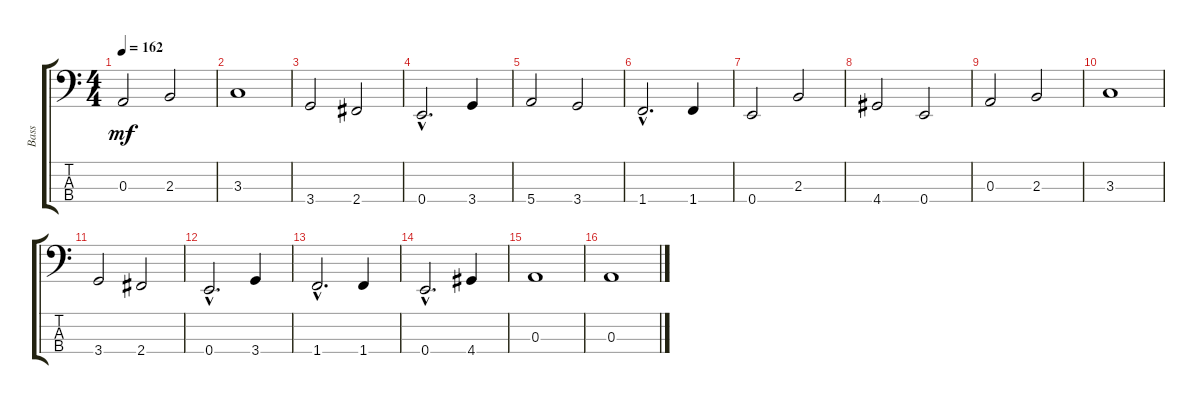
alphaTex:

\track ("Bass" "Bass") {instrument fretlessbass}
\staff {score tabs}
\tuning (G2 D2 A1 E1) {hide}
\ts (4 4)
\tempo 162
\clef f4
\ks c
0.3.2{dy mf} 2.3.2 |
3.3.1 |
3.4.2 2.4.2 |
0.4{hac}.2{d} 3.4.4 |
5.4.2 3.4.2 |
1.4{hac}.2{d} 1.4.4 |
0.4.2 2.3.2 |
4.4.2 0.4.2 |
0.3.2 2.3.2 |
3.3.1 |
3.4.2 2.4.2 |
0.4{hac}.2{d} 3.4.4 |
1.4{hac}.2{d} 1.4.4 |
0.4{hac}.2{d} 4.4.4 |
0.3.1 |
0.3.1
